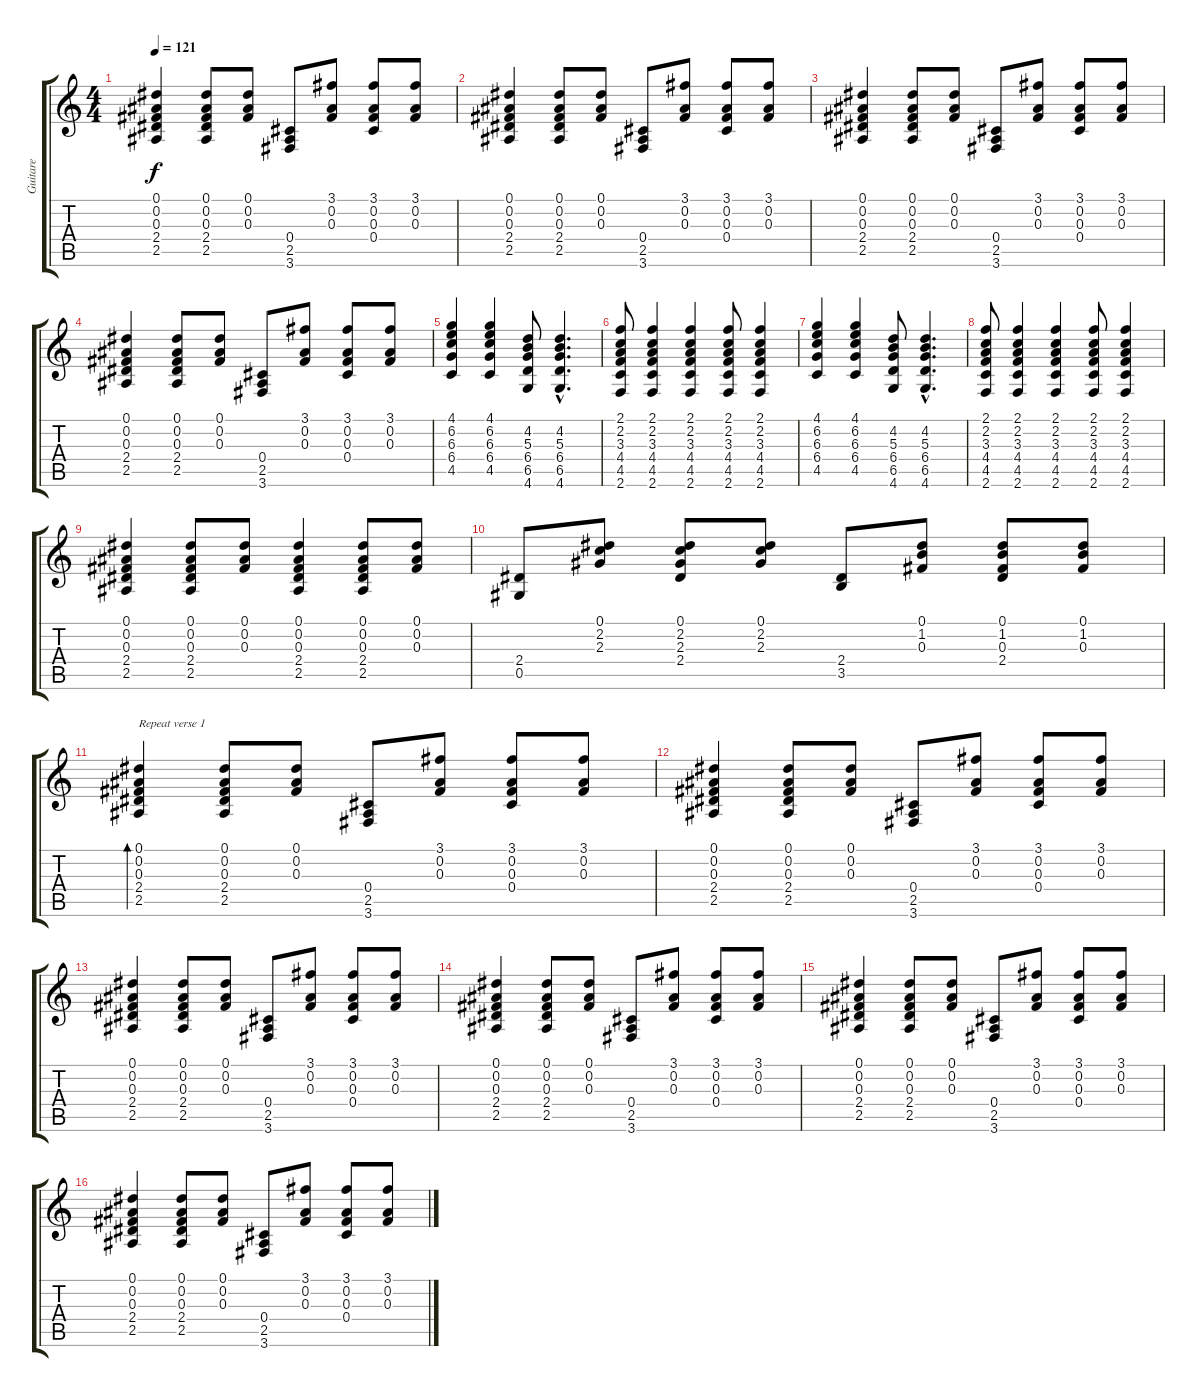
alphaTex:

\track ("Guitare" "Guitare") {instrument acousticguitarsteel}
\staff {score tabs}
\tuning (Eb4 Bb3 Gb3 Db3 Ab2 Eb2) {hide}
\ts (4 4)
\tempo 121
\clef g2
\ks c
(0.1 0.2 0.3 2.4 2.5).4{dy f} (0.1 0.2 0.3 2.4 2.5).8 (0.1 0.2 0.3).8 (0.4 2.5 3.6).8 (3.1 0.2 0.3).8 (3.1 0.2 0.3 0.4).8 (3.1 0.2 0.3).8 |
(0.1 0.2 0.3 2.4 2.5).4 (0.1 0.2 0.3 2.4 2.5).8 (0.1 0.2 0.3).8 (0.4 2.5 3.6).8 (3.1 0.2 0.3).8 (3.1 0.2 0.3 0.4).8 (3.1 0.2 0.3).8 |
(0.1 0.2 0.3 2.4 2.5).4 (0.1 0.2 0.3 2.4 2.5).8 (0.1 0.2 0.3).8 (0.4 2.5 3.6).8 (3.1 0.2 0.3).8 (3.1 0.2 0.3 0.4).8 (3.1 0.2 0.3).8 |
(0.1 0.2 0.3 2.4 2.5).4 (0.1 0.2 0.3 2.4 2.5).8 (0.1 0.2 0.3).8 (0.4 2.5 3.6).8 (3.1 0.2 0.3).8 (3.1 0.2 0.3 0.4).8 (3.1 0.2 0.3).8 |
(4.1 6.2 6.3 6.4 4.5).4 (4.1 6.2 6.3 6.4 4.5).4 (4.2 5.3 6.4 6.5 4.6).8 (4.2{hac} 5.3{hac} 6.4{hac} 6.5{hac} 4.6{hac}).4{d} |
(2.1 2.2 3.3 4.4 4.5 2.6).8 (2.1 2.2 3.3 4.4 4.5 2.6).4 (2.1 2.2 3.3 4.4 4.5 2.6).4 (2.1 2.2 3.3 4.4 4.5 2.6).8 (2.1 2.2 3.3 4.4 4.5 2.6).4 |
(4.1 6.2 6.3 6.4 4.5).4 (4.1 6.2 6.3 6.4 4.5).4 (4.2 5.3 6.4 6.5 4.6).8 (4.2{hac} 5.3{hac} 6.4{hac} 6.5{hac} 4.6{hac}).4{d} |
(2.1 2.2 3.3 4.4 4.5 2.6).8 (2.1 2.2 3.3 4.4 4.5 2.6).4 (2.1 2.2 3.3 4.4 4.5 2.6).4 (2.1 2.2 3.3 4.4 4.5 2.6).8 (2.1 2.2 3.3 4.4 4.5 2.6).4 |
(0.1 0.2 0.3 2.4 2.5).4 (0.1 0.2 0.3 2.4 2.5).8 (0.1 0.2 0.3).8 (0.1 0.2 0.3 2.4 2.5).4 (0.1 0.2 0.3 2.4 2.5).8 (0.1 0.2 0.3).8 |
(2.4 0.5).8 (0.1 2.2 2.3).8 (0.1 2.2 2.3 2.4).8 (0.1 2.2 2.3).8 (2.4 3.5).8 (0.1 1.2 0.3).8 (0.1 1.2 0.3 2.4).8 (0.1 1.2 0.3).8 |
(0.1 0.2 0.3 2.4 2.5).4{bd 60 txt "Repeat verse 1"} (0.1 0.2 0.3 2.4 2.5).8 (0.1 0.2 0.3).8 (0.4 2.5 3.6).8 (3.1 0.2 0.3).8 (3.1 0.2 0.3 0.4).8 (3.1 0.2 0.3).8 |
(0.1 0.2 0.3 2.4 2.5).4 (0.1 0.2 0.3 2.4 2.5).8 (0.1 0.2 0.3).8 (0.4 2.5 3.6).8 (3.1 0.2 0.3).8 (3.1 0.2 0.3 0.4).8 (3.1 0.2 0.3).8 |
(0.1 0.2 0.3 2.4 2.5).4 (0.1 0.2 0.3 2.4 2.5).8 (0.1 0.2 0.3).8 (0.4 2.5 3.6).8 (3.1 0.2 0.3).8 (3.1 0.2 0.3 0.4).8 (3.1 0.2 0.3).8 |
(0.1 0.2 0.3 2.4 2.5).4 (0.1 0.2 0.3 2.4 2.5).8 (0.1 0.2 0.3).8 (0.4 2.5 3.6).8 (3.1 0.2 0.3).8 (3.1 0.2 0.3 0.4).8 (3.1 0.2 0.3).8 |
(0.1 0.2 0.3 2.4 2.5).4 (0.1 0.2 0.3 2.4 2.5).8 (0.1 0.2 0.3).8 (0.4 2.5 3.6).8 (3.1 0.2 0.3).8 (3.1 0.2 0.3 0.4).8 (3.1 0.2 0.3).8 |
(0.1 0.2 0.3 2.4 2.5).4 (0.1 0.2 0.3 2.4 2.5).8 (0.1 0.2 0.3).8 (0.4 2.5 3.6).8 (3.1 0.2 0.3).8 (3.1 0.2 0.3 0.4).8 (3.1 0.2 0.3).8
